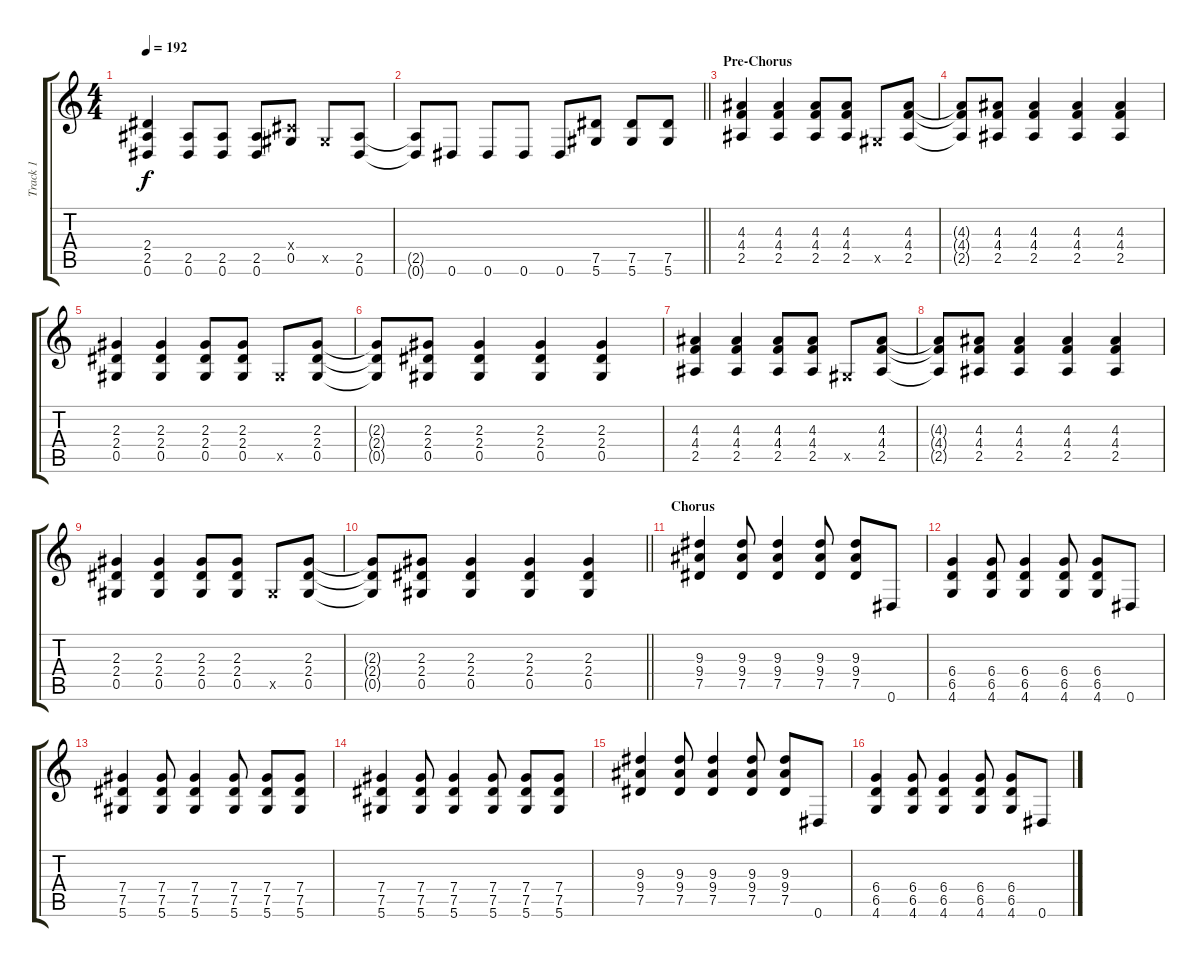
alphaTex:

\track ("Track 1" "Track 1") {instrument distortionguitar}
\staff {score tabs}
\tuning (Eb4 Bb3 Gb3 Db3 Ab2 Eb2) {hide}
\ts (4 4)
\tempo 192
\clef g2
\ks c
(2.4 2.5 0.6).4{dy f} (2.5 0.6).8 (2.5 0.6).8 (2.5 0.6).8 (0.4{x} 0.5).8 0.5{x}.8 (2.5 0.6).8 |
\barLineRight lightlight
(2.5{t} 0.6{t}).8 0.6.8 0.6.8 0.6.8 0.6.8 (7.5 5.6).8 (7.5 5.6).8 (7.5 5.6).8 |
\section ("" "Pre-Chorus")
(4.3 4.4 2.5).4 (4.3 4.4 2.5).4 (4.3 4.4 2.5).8 (4.3 4.4 2.5).8 0.5{x}.8 (4.3 4.4 2.5).8 |
(4.3{t} 4.4{t} 2.5{t}).8 (4.3 4.4 2.5).8 (4.3 4.4 2.5).4 (4.3 4.4 2.5).4 (4.3 4.4 2.5).4 |
(2.3 2.4 0.5).4 (2.3 2.4 0.5).4 (2.3 2.4 0.5).8 (2.3 2.4 0.5).8 0.5{x}.8 (2.3 2.4 0.5).8 |
(2.3{t} 2.4{t} 0.5{t}).8 (2.3 2.4 0.5).8 (2.3 2.4 0.5).4 (2.3 2.4 0.5).4 (2.3 2.4 0.5).4 |
(4.3 4.4 2.5).4 (4.3 4.4 2.5).4 (4.3 4.4 2.5).8 (4.3 4.4 2.5).8 0.5{x}.8 (4.3 4.4 2.5).8 |
(4.3{t} 4.4{t} 2.5{t}).8 (4.3 4.4 2.5).8 (4.3 4.4 2.5).4 (4.3 4.4 2.5).4 (4.3 4.4 2.5).4 |
(2.3 2.4 0.5).4 (2.3 2.4 0.5).4 (2.3 2.4 0.5).8 (2.3 2.4 0.5).8 0.5{x}.8 (2.3 2.4 0.5).8 |
\barLineRight lightlight
(2.3{t} 2.4{t} 0.5{t}).8 (2.3 2.4 0.5).8 (2.3 2.4 0.5).4 (2.3 2.4 0.5).4 (2.3 2.4 0.5).4 |
\section ("" "Chorus")
(9.3 9.4 7.5).4 (9.3 9.4 7.5).8 (9.3 9.4 7.5).4 (9.3 9.4 7.5).8 (9.3 9.4 7.5).8 0.6.8 |
(6.4 6.5 4.6).4 (6.4 6.5 4.6).8 (6.4 6.5 4.6).4 (6.4 6.5 4.6).8 (6.4 6.5 4.6).8 0.6.8 |
(7.4 7.5 5.6).4 (7.4 7.5 5.6).8 (7.4 7.5 5.6).4 (7.4 7.5 5.6).8 (7.4 7.5 5.6).8 (7.4 7.5 5.6).8 |
(7.4 7.5 5.6).4 (7.4 7.5 5.6).8 (7.4 7.5 5.6).4 (7.4 7.5 5.6).8 (7.4 7.5 5.6).8 (7.4 7.5 5.6).8 |
(9.3 9.4 7.5).4 (9.3 9.4 7.5).8 (9.3 9.4 7.5).4 (9.3 9.4 7.5).8 (9.3 9.4 7.5).8 0.6.8 |
(6.4 6.5 4.6).4 (6.4 6.5 4.6).8 (6.4 6.5 4.6).4 (6.4 6.5 4.6).8 (6.4 6.5 4.6).8 0.6.8
